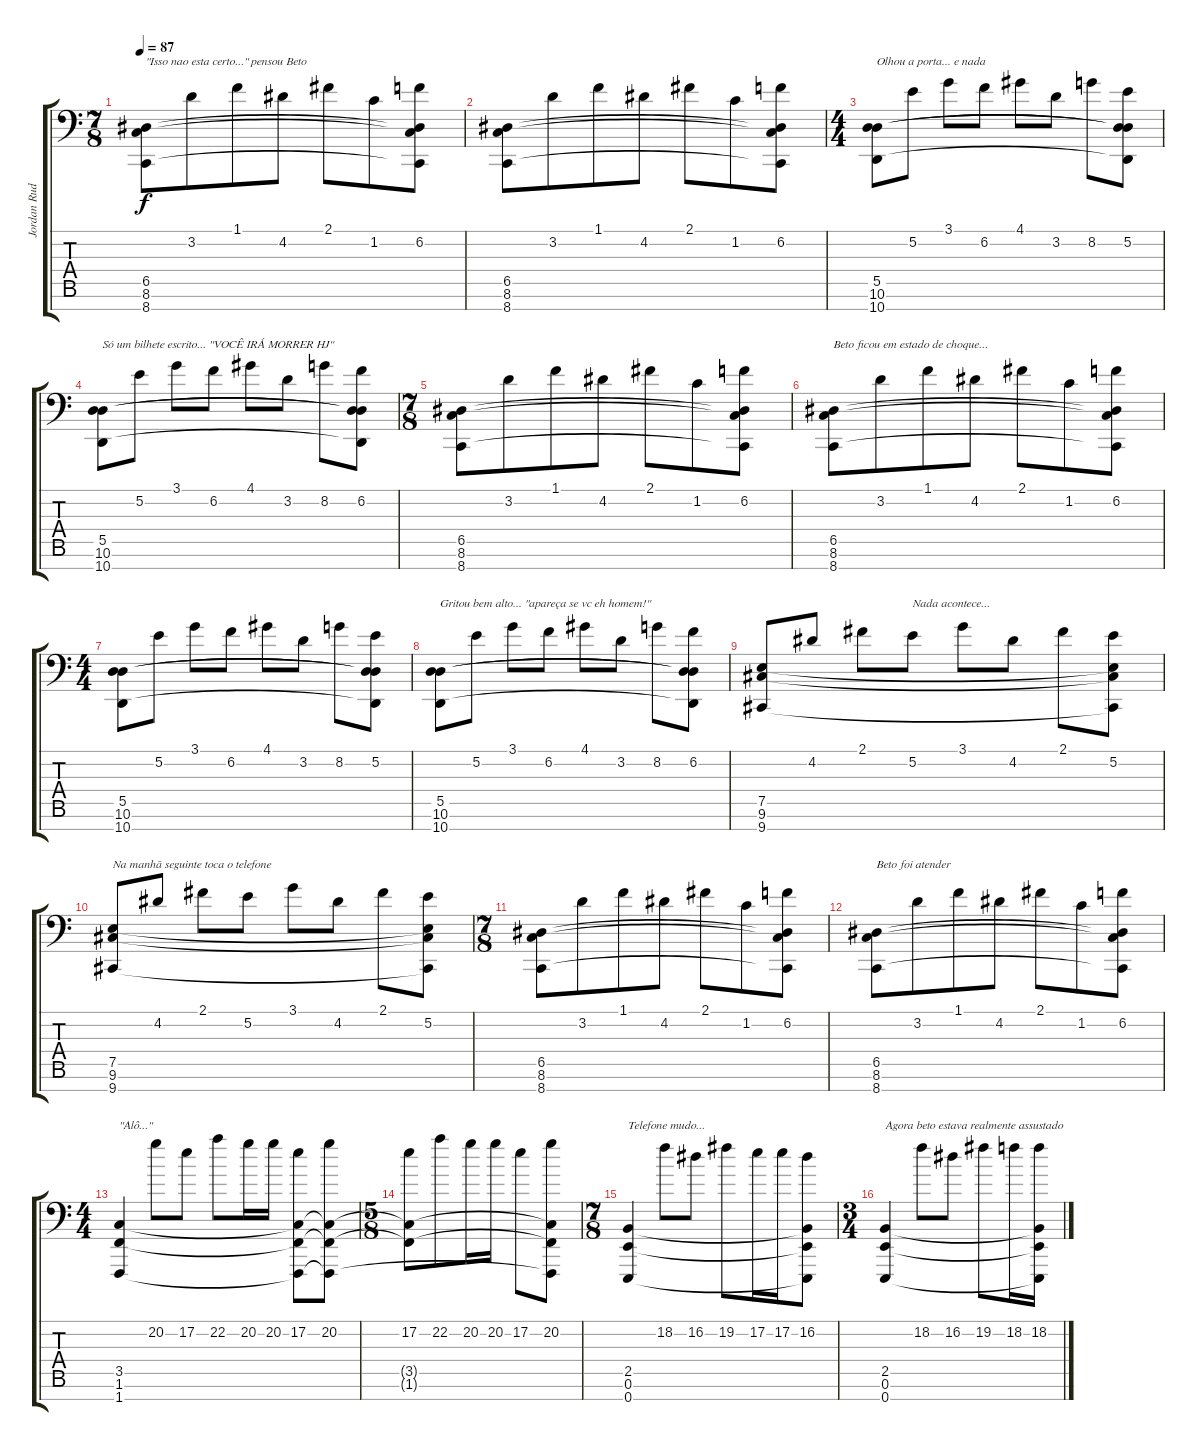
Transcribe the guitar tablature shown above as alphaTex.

\track ("Jordan Rudess" "Jordan Rud") {instrument acousticgrandpiano}
\staff {score tabs}
\tuning (E4 B3 G3 D3 A2 E2 E1) {hide}
\ts (7 8)
\tempo 87
\clef f4
\ks c
(6.5 8.6 8.7).8{txt "\"Isso nao esta certo...\" pensou Beto" dy f} 3.2.8 1.1.8 4.2.8 2.1.8 1.2.8 (6.2 6.5{t} 8.6{t} 8.7{t}).8 |
(6.5 8.6 8.7).8 3.2.8 1.1.8 4.2.8 2.1.8 1.2.8 (6.2 6.5{t} 8.6{t} 8.7{t}).8 |
\ts (4 4)
(5.5 10.6 10.7).8{txt "Olhou a porta... e nada"} 5.2.8 3.1.8 6.2.8 4.1.8 3.2.8 8.2.8 (5.2 5.5{t} 10.6{t} 10.7{t}).8 |
(5.5 10.6 10.7).8{txt "Só um bilhete escrito... \"VOCÊ IRÁ MORRER HJ\""} 5.2.8 3.1.8 6.2.8 4.1.8 3.2.8 8.2.8 (6.2 5.5{t} 10.6{t} 10.7{t}).8 |
\ts (7 8)
(6.5 8.6 8.7).8 3.2.8 1.1.8 4.2.8 2.1.8 1.2.8 (6.2 6.5{t} 8.6{t} 8.7{t}).8 |
(6.5 8.6 8.7).8{txt "Beto ficou em estado de choque..."} 3.2.8 1.1.8 4.2.8 2.1.8 1.2.8 (6.2 6.5{t} 8.6{t} 8.7{t}).8 |
\ts (4 4)
(5.5 10.6 10.7).8 5.2.8 3.1.8 6.2.8 4.1.8 3.2.8 8.2.8 (5.2 5.5{t} 10.6{t} 10.7{t}).8 |
(5.5 10.6 10.7).8{txt "Gritou bem alto... \"apareça se vc eh homem!\""} 5.2.8 3.1.8 6.2.8 4.1.8 3.2.8 8.2.8 (6.2 5.5{t} 10.6{t} 10.7{t}).8 |
(7.5 9.6 9.7).8 4.2.8 2.1.8 5.2.8{txt "Nada acontece..."} 3.1.8 4.2.8 2.1.8 (5.2 7.5{t} 9.6{t} 9.7{t}).8 |
(7.5 9.6 9.7).8{txt "Na manhã seguinte toca o telefone"} 4.2.8 2.1.8 5.2.8 3.1.8 4.2.8 2.1.8 (5.2 7.5{t} 9.6{t} 9.7{t}).8 |
\ts (7 8)
(6.5 8.6 8.7).8 3.2.8 1.1.8 4.2.8 2.1.8 1.2.8 (6.2 6.5{t} 8.6{t} 8.7{t}).8 |
(6.5 8.6 8.7).8{txt "Beto foi atender"} 3.2.8 1.1.8 4.2.8 2.1.8 1.2.8 (6.2 6.5{t} 8.6{t} 8.7{t}).8 |
\ts (4 4)
(3.5 1.6 1.7).4{txt "\"Alô...\""} 20.2.8 17.2.8 22.2.8 20.2.16 20.2.16 (17.2 3.5{t} 1.6{t} 1.7{t}).8 (20.2 3.5{t} 1.6{t} 1.7{t}).8 |
\ts (5 8)
(17.2 3.5{t} 1.6{t}).8 22.2.8 20.2.16 20.2.16 17.2.8 (20.2 3.5{t} 1.6{t} 1.7{t}).8 |
\ts (7 8)
(2.5 0.6 0.7).4{txt "Telefone mudo..."} 18.2.8 16.2.8 19.2.8 17.2.16 17.2.16 (16.2 2.5{t} 0.6{t} 0.7{t}).8 |
\ts (3 4)
(2.5 0.6 0.7).4{txt "Agora beto estava realmente assustado"} 18.2.8 16.2.8 19.2.8 18.2.16 (18.2 2.5{t} 0.6{t} 0.7{t}).16
